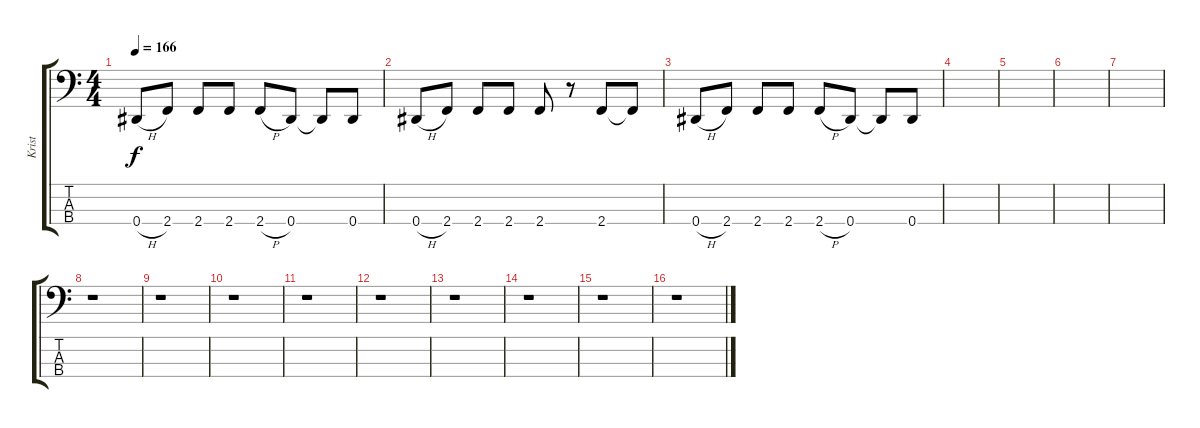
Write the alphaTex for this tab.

\track ("Krist" "Krist") {instrument electricbassfinger}
\staff {score tabs}
\tuning (Gb2 Db2 Ab1 Eb1) {hide}
\ts (4 4)
\tempo 166
\clef f4
\ks c
0.4{h}.8{dy f} 2.4.8 2.4.8 2.4.8 2.4{h}.8 0.4.8 0.4{t}.8 0.4.8 |
0.4{h}.8 2.4.8 2.4.8 2.4.8 2.4.8 r.8 2.4.8 2.4{t}.8 |
0.4{h}.8 2.4.8 2.4.8 2.4.8 2.4{h}.8 0.4.8 0.4{t}.8 0.4.8 |
|
|
|
|
r.1 |
r.1 |
r.1 |
r.1 |
r.1 |
r.1 |
r.1 |
r.1 |
r.1
